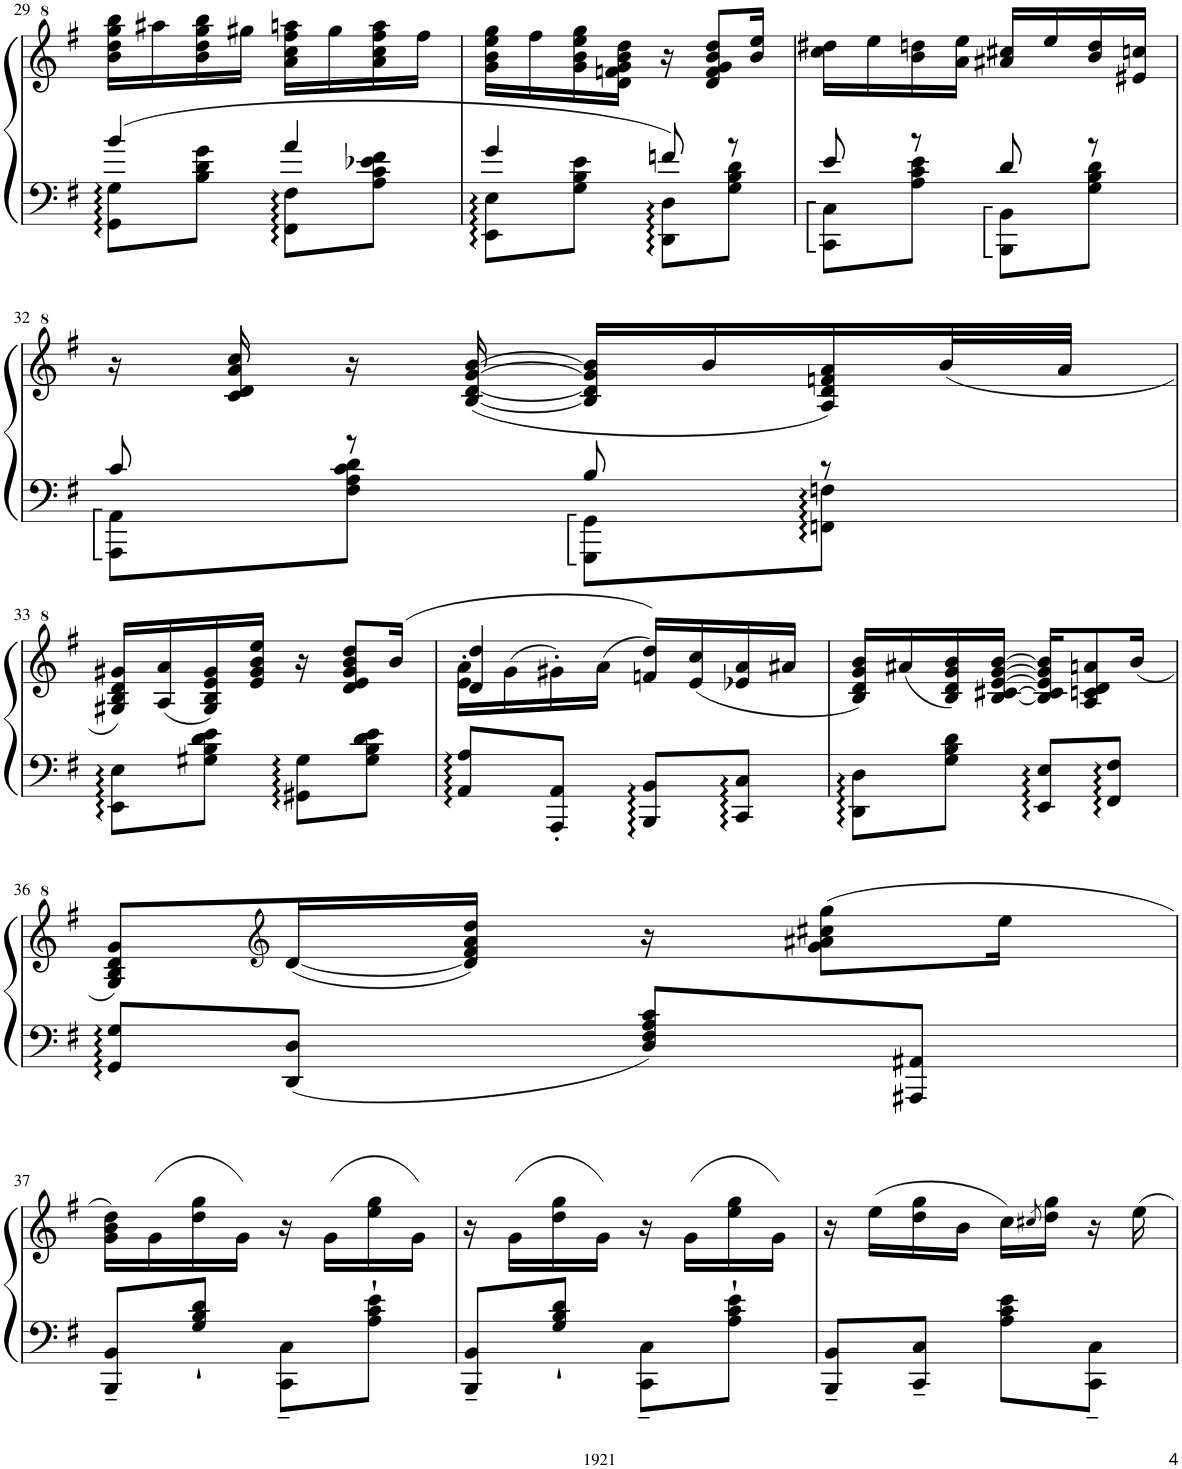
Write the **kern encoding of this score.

**kern	**kern
*part1	*part1
*staff2	*staff1
*I"Piano	*
*I'Pno.	*
!!LO:PB:g=z
*clefF4	*clefG^2
*k[f#]	*k[f#]
*M2/4	*M2/4
=29	=29
*^	*
4b/	8GG\ 8G\L	16bb\ 16ddd\ 16ggg\ 16bbb\LL
.	.	16aaa#X\
.	8B\` 8d\` 8g\`J	16bb\ 16ddd\ 16ggg\ 16bbb\
.	.	16ggg#X\JJ
4a/	8FF#\ 8F#\L	16aa\ 16ccc\ 16fff#\ 16aaan\LL
.	.	16ggg#\
.	8A\` 8c\` 8e-X\` 8f#\`J	16aa\ 16ccc\ 16fff#\ 16aaa\
.	.	16fff#\JJ
=30	=30	=30
4g/	8EE\ 8E\L	16gg\ 16bb\ 16eee\ 16ggg\LL
.	.	16fff#\
.	8G\` 8B\` 8e\`J	16gg\ 16bb\ 16eee\ 16ggg\
.	.	16dd\ 16ffn\ 16gg\ 16bb\ 16ddd\JJ
8fn/	8DD\ 8D\L	16r
.	.	8dd/ 8ff/ 8gg/ 8bb/ 8ddd/L
8r	8G\` 8B\` 8d\`J	.
.	.	16bb/ 16eee/Jk
=31	=31	=31
8e/	8CC\ 8C\L	16ccc\ 16ddd#X\LL
.	.	16eee\
8r	8A\` 8c\` 8e\`J	16bb\ 16dddn\
.	.	16aa\ 16eee\JJ
8d/	8BBB\ 8BB\L	16aa#X/ 16ccc#X/LL
.	.	16eee/
8r	8G\` 8B\` 8d\`J	16bb/ 16ddd/
.	.	16ee#X/ 16cccn/JJ
!!LO:LB:g=z
=32	=32	=32
8c/	8AAA\ 8AA\L	16r
.	.	16cc/ 16dd/ 16aa/ 16ccc/
8r	8F#\` 8A\` 8c\` 8d\`J	16r
.	.	([16b/ [16dd/ [16gg/ [16bb/
8B/	8GGG\ 8GG\L	16b/] 16dd/] 16gg/] 16bb/]LL
.	.	16bb/
8r	8FFn\ 8Fn\J	16a/ 16dd/ 16ffn/ 16aa/)
.	.	(32bb/L
.	.	32aa/JJJ
*v	*v	*
!!LO:LB:g=z
=33	=33
8EE\ 8E\L	16g#X/ 16b/ 16dd/ 16gg#X/LL)
.	(16a/ 16aa/
8G#X\` 8B\` 8d\` 8e\`J	16g#/ 16b/ 16ee/ 16gg#/)
.	16ee/ 16gg#/ 16bb/ 16eee/JJ
8GG#X\ 8G#\L	16r
.	8dd/ 8ee/ 8gg#/ 8bb/ 8ddd/L
8G#\` 8B\` 8d\` 8e\`J	.
.	(>16bb/Jk
=34	=34
*	*^
8AA/ 8A/L	4dd/ 4ddd/	16ee\'> 16aa\'>LL
.	.	(>16gg\
8AAA/' 8AA/'J	.	16gg#X'>\)
.	.	(>16aa\JJ
8BBB/ 8BB/L	(16ffn/ 16ddd/LL)	4ryy
.	(16ee/ 16ccc/	.
8CC/ 8C/J	16ee-X/ 16aa/	.
.	16aa#X/JJ	.
*	*v	*v
=35	=35
8DD\ 8D\L	16b/ 16dd/ 16gg/ 16bb/LL)
.	16aa#X/
8G\` 8B\` 8d\`J	16b/ 16dd/ 16gg/ 16bb/)
.	[16b/ [16cc#X/ [16ee/ [16gg/ [16bb/JJ
8EE/ 8E/L	16b/] 16cc#/] 16ee/] 16gg/] 16bb/]KL
.	8a/ 8ccn/ 8dd/ 8aan/
8FF#/ 8F#/J	.
.	(16bb/Jk
!!LO:LB:g=z
=36	=36
8GG/ 8G/L	8g/ 8b/ 8dd/ 8gg/L)
*	*clefG2
8DD/ 8D/J	([16d/L
.	16d/] 16f#/ 16a/ 16dd/JJ)
8D/` 8F#/` 8A/` 8c/`L	16r
.	(8g\ 8a#X\ 8cc#X\ 8gg\L
8AAA#X/ 8AA#X/J	.
.	16ee\Jk
!!LO:LB:g=z
=37	=37
8BBB/~ 8BB/~L	16g\ 16b\ 16dd\LL)
.	(16g\
8G/` 8B/` 8d/`J	16dd\ 16gg\
.	16g\JJ)
8CC\~< 8C\~<L	16r
.	(16g\LL
8A\` 8c\` 8e\`J	16ee\ 16gg\
.	16g\JJ)
=38	=38
8BBB/~ 8BB/~L	16r
.	(16g\LL
8G/` 8B/` 8d/`J	16dd\ 16gg\
.	16g\JJ)
8CC\~< 8C\~<L	16r
.	(16g\LL
8A\` 8c\` 8e\`J	16ee\ 16gg\
.	16g\JJ)
=39	=39
8BBB/~ 8BB/~L	16r
.	(16ee\LL
8CC/~ 8C/~J	16dd\ 16gg\
.	16b\JJ
8A\` 8c\` 8e\`L	16cc\LL)
.	8qcc#X/
.	16dd\ 16gg\JJ
8CC\~< 8C\~<J	16r
.	16ee\
=	=
*-	*-
